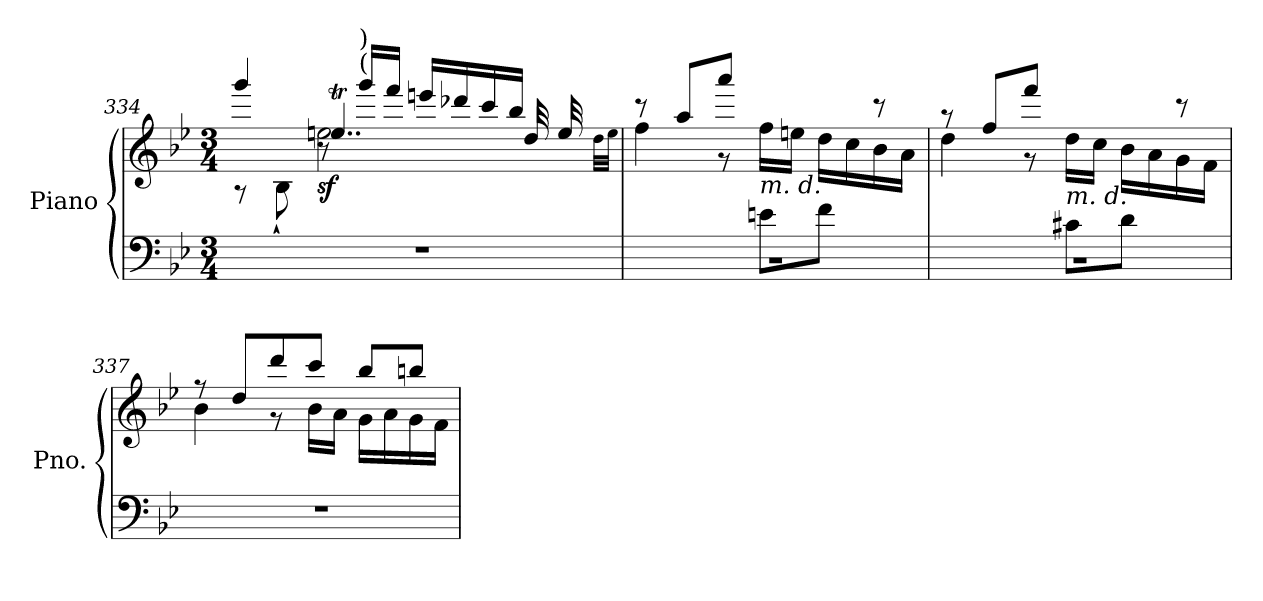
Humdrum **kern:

**kern	**kern	**dynam
*part1	*part1	*part1
*staff2	*staff1	*staff1/2
*I"Piano	*	*
*I'Pno.	*	*
*clefF4	*clefG2	*
*k[b-e-]	*k[b-e-]	*
*M3/4	*M3/4	*
=334	=334	=334
*	*^	*
*	*	*^	*
2.r	4ggg/	8r	4ryy	.
.	.	8B-`\	.	.
!	!	!	!	!LO:DY:b
.	8rt	2een\	4..eet!	sf
!	!LO:TX:a:t=(	!	!	!
!	!LO:TX:a:t=)	!	!	!
.	16ggg/LL	.	.	.
.	16fff/JJ	.	.	.
.	16eeen/LL	.	.	.
.	16ddd-X/	.	.	.
.	16ccc/	.	.	.
.	16bb-TTT/JJ	.	32dd!	.
.	.	.	32ee!	.
*	*	*v	*v	*
.	.	32qdd\LLL	.
.	.	32qee\JJJ	.
!!LO:LB:g=z
=335	=335	=335	=335
*^	*	*	*
4.ryy	2.r	8r	4ff\	.
.	.	8aa/L	.	.
.	.	8aaa/J	8r	.
!	!	!LO:TX:b:i:t=m. d.	!	!
8en\L	.	4ryy	16ff\LL	.
.	.	.	16een\JJ	.
8f\J	.	.	16dd\LL	.
.	.	.	16cc\	.
8ryy	.	8r	16b-\	.
.	.	.	16a\JJ	.
=336	=336	=336	=336	=336
4.ryy	2.r	8r	4dd\	.
.	.	8ff/L	.	.
.	.	8fff/J	8r	.
!	!	!LO:TX:b:i:t=m. d.	!	!
8c#X\L	.	4ryy	16dd\LL	.
.	.	.	16cc\JJ	.
8d\J	.	.	16b-\LL	.
.	.	.	16a\	.
8ryy	.	8r	16g\	.
.	.	.	16f\JJ	.
*v	*v	*	*	*
=337	=337	=337	=337
2.r	8r	4b-\	.
.	8dd/L	.	.
.	8ddd/	8r	.
.	8ccc/J	16b-\LL	.
.	.	16a\JJ	.
.	8bb-/L	16g\LL	.
.	.	16a\	.
.	8bbn/J	16g\	.
.	.	16f\JJ	.
*	*v	*v	*
=	=	=
*-	*-	*-
